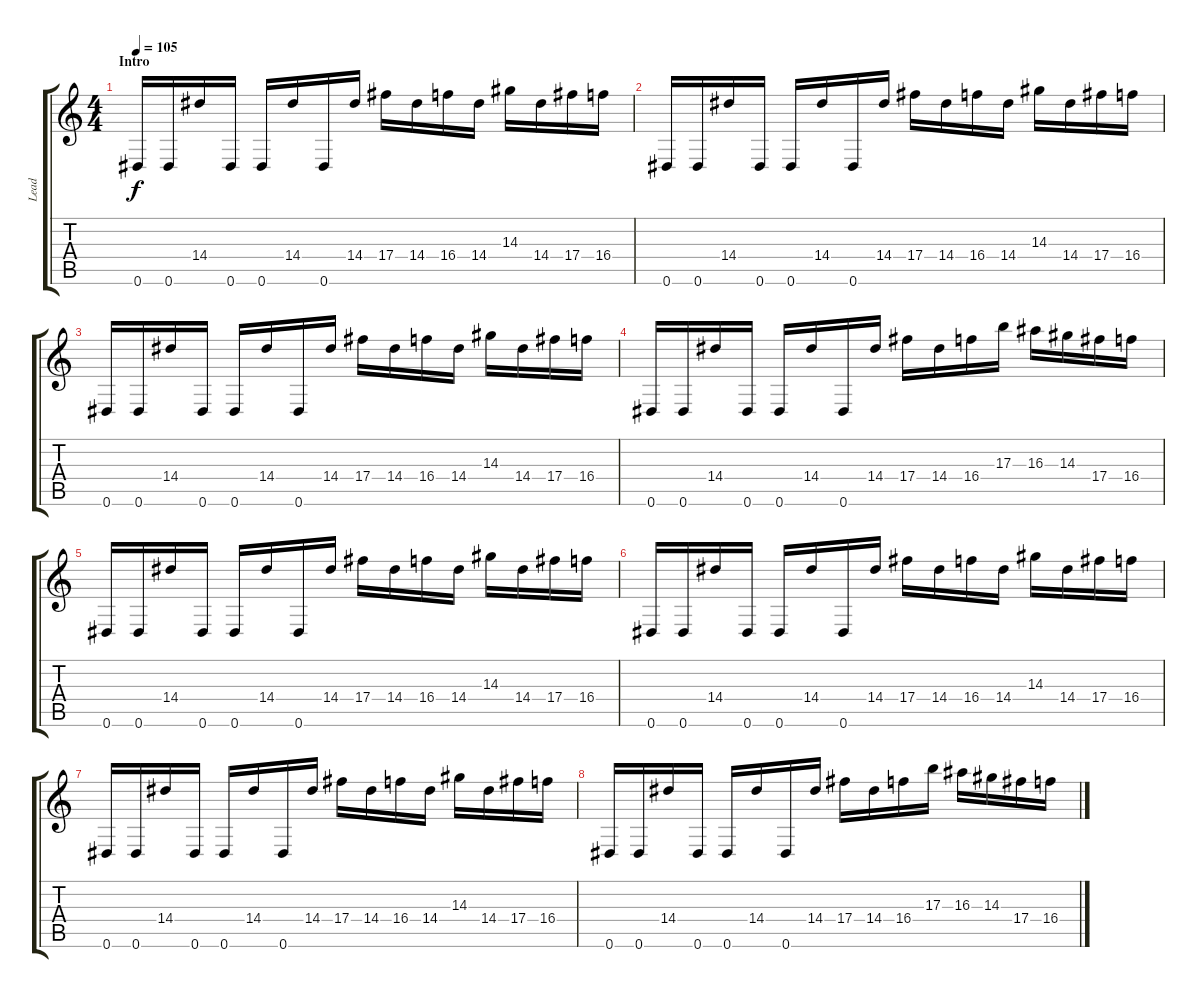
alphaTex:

\track ("Lead" "Lead") {instrument distortionguitar}
\staff {score tabs}
\tuning (Eb4 Bb3 Gb3 Db3 Ab2 Eb2) {hide}
\ts (4 4)
\section ("" "Intro")
\tempo 105
\clef g2
\ks c
0.6.16{dy f instrument distortionguitar} 0.6.16 14.4.16 0.6.16 0.6.16 14.4.16 0.6.16 14.4.16 17.4.16 14.4.16 16.4.16 14.4.16 14.3.16 14.4.16 17.4.16 16.4.16 |
0.6.16 0.6.16 14.4.16 0.6.16 0.6.16 14.4.16 0.6.16 14.4.16 17.4.16 14.4.16 16.4.16 14.4.16 14.3.16 14.4.16 17.4.16 16.4.16 |
0.6.16 0.6.16 14.4.16 0.6.16 0.6.16 14.4.16 0.6.16 14.4.16 17.4.16 14.4.16 16.4.16 14.4.16 14.3.16 14.4.16 17.4.16 16.4.16 |
0.6.16 0.6.16 14.4.16 0.6.16 0.6.16 14.4.16 0.6.16 14.4.16 17.4.16 14.4.16 16.4.16 17.3.16 16.3.16 14.3.16 17.4.16 16.4.16 |
0.6.16 0.6.16 14.4.16 0.6.16 0.6.16 14.4.16 0.6.16 14.4.16 17.4.16 14.4.16 16.4.16 14.4.16 14.3.16 14.4.16 17.4.16 16.4.16 |
0.6.16 0.6.16 14.4.16 0.6.16 0.6.16 14.4.16 0.6.16 14.4.16 17.4.16 14.4.16 16.4.16 14.4.16 14.3.16 14.4.16 17.4.16 16.4.16 |
0.6.16 0.6.16 14.4.16 0.6.16 0.6.16 14.4.16 0.6.16 14.4.16 17.4.16 14.4.16 16.4.16 14.4.16 14.3.16 14.4.16 17.4.16 16.4.16 |
0.6.16 0.6.16 14.4.16 0.6.16 0.6.16 14.4.16 0.6.16 14.4.16 17.4.16 14.4.16 16.4.16 17.3.16 16.3.16 14.3.16 17.4.16 16.4.16
